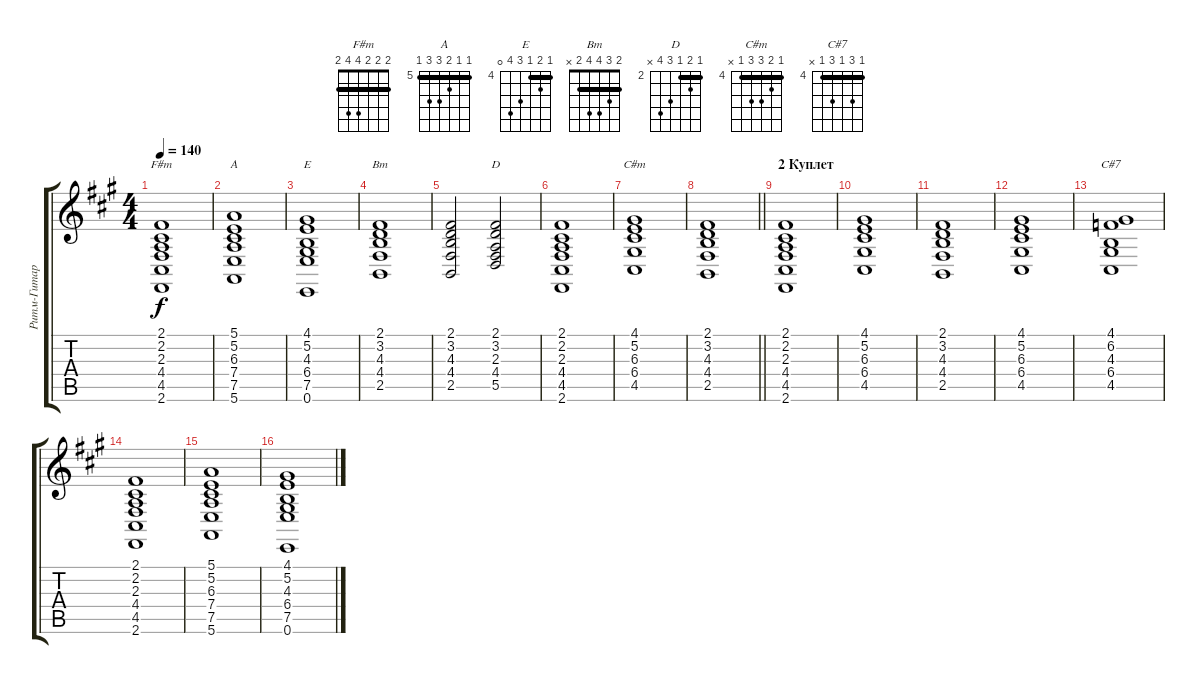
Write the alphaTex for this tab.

\track ("Ритм-Гитара" "Ритм-Гитар") {instrument orchestralharp}
\staff {score tabs}
\tuning (E4 B3 G3 D3 A2 E2) {hide}
\chord ("F#m" 2 2 2 4 4 2) {barre 2}
\chord ("A" 5 5 6 7 7 5) {firstfret 5 barre 5}
\chord ("E" 4 5 4 6 7 0) {firstfret 4 barre 4}
\chord ("Bm" 2 3 4 4 2 x) {barre 2}
\chord ("D" 2 3 2 4 5 x) {firstfret 2 barre 2}
\chord ("C#m" 4 5 6 6 4 x) {firstfret 4 barre 4}
\chord ("C#7" 4 6 4 6 4 x) {firstfret 4 barre 4}
\ts (4 4)
\tempo 140
\clef g2
\ks f#minor
(2.1 2.2 2.3 4.4 4.5 2.6).1{ch "F#m" dy f} |
(5.1 5.2 6.3 7.4 7.5 5.6).1{ch "A"} |
(4.1 5.2 4.3 6.4 7.5 0.6).1{ch "E"} |
(2.1 3.2 4.3 4.4 2.5).1{ch "Bm"} |
(2.1 3.2 4.3 4.4 2.5).2 (2.1 3.2 2.3 4.4 5.5).2{ch "D"} |
(2.1 2.2 2.3 4.4 4.5 2.6).1 |
(4.1 5.2 6.3 6.4 4.5).1{ch "C#m"} |
\barLineRight lightlight
(2.1 3.2 4.3 4.4 2.5).1 |
\section ("" "2 Куплет")
(2.1 2.2 2.3 4.4 4.5 2.6).1 |
(4.1 5.2 6.3 6.4 4.5).1 |
(2.1 3.2 4.3 4.4 2.5).1 |
(4.1 5.2 6.3 6.4 4.5).1 |
(4.1 6.2 4.3 6.4 4.5).1{ch "C#7"} |
(2.1 2.2 2.3 4.4 4.5 2.6).1 |
(5.1 5.2 6.3 7.4 7.5 5.6).1 |
(4.1 5.2 4.3 6.4 7.5 0.6).1
